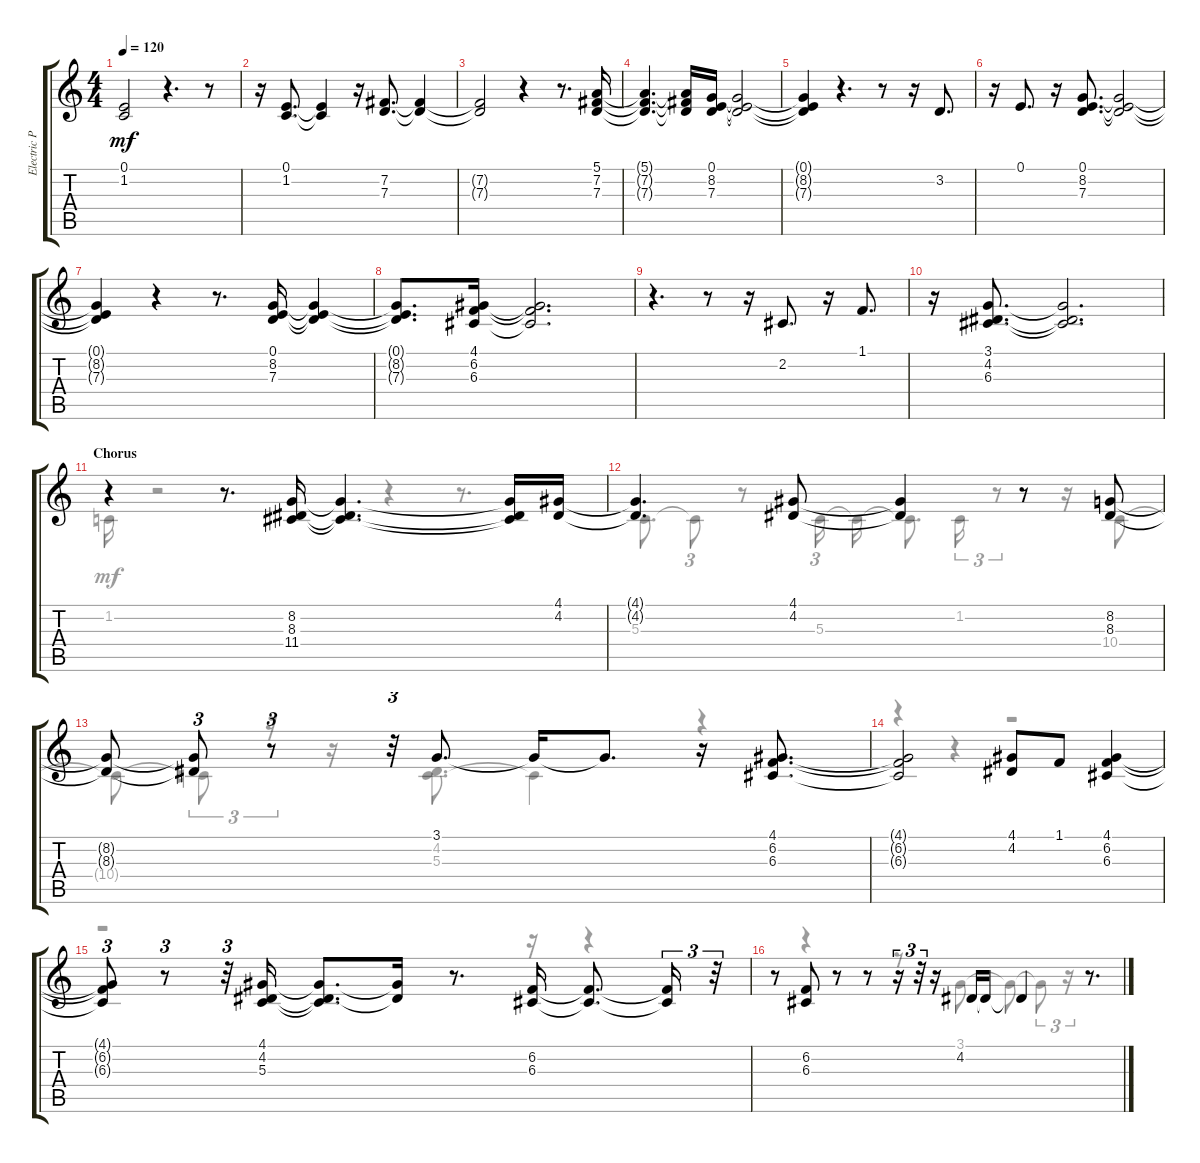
\track ("Electric Piano (Staff 1)" "Electric P") {instrument electricgrandpiano}
\staff {score tabs}
\tuning (E4 B3 G3 D3 A2 E2) {hide}
\voice
\ts (4 4)
\tempo 120
\clef g2
\ks aminor
(0.1{t} 1.2{t}).2{dy mf} r.4{d} r.8 |
r.16 (0.1 1.2).8{d} (0.1{t} 1.2{t}).4 r.16 (7.2 7.3).8{d} (7.2{t} 7.3{t}).4 |
(7.2{t} 7.3{t}).2 r.4 r.8{d} (5.1 7.2 7.3).16 |
(5.1{t} 7.2{t} 7.3{t}).4{d} (5.1{t} 7.2{t} 7.3{t}).16 (0.1 8.2 7.3).16 (0.1{t} 8.2{t} 7.3{t}).2 |
(0.1{t} 8.2{t} 7.3{t}).4 r.4{d} r.8 r.16 3.2.8{d} |
r.16 0.1.8{d} r.16 (0.1 8.2 7.3).8{d} (0.1{t} 8.2{t} 7.3{t}).2 |
(0.1{t} 8.2{t} 7.3{t}).4 r.4 r.8{d} (0.1 8.2 7.3).16 (0.1{t} 8.2{t} 7.3{t}).4 |
(0.1{t} 8.2{t} 7.3{t}).8{d} (4.1 6.2 6.3).16 (4.1{t} 6.2{t} 6.3{t}).2{d} |
r.4{d} r.8 r.16 2.2.8{d} r.16 1.1.8{d} |
r.16 (3.1 4.2 6.3).8{d} (3.1{t} 4.2{t} 6.3{t}).2{d} |
\section ("" "Chorus")
r.4 r.8{d} (8.2 8.3 11.4).16 (8.2{t} 8.3{t} 11.4{t}).4{d} (8.2{t} 8.3{t} 11.4{t}).16 (4.1 4.2).16 |
(4.1{t} 4.2{t}).4{d} (4.1 4.2).8 (4.1{t} 4.2{t}).4 r.8 (8.2 8.3).8 |
(8.2{t} 8.3{t}).8 (8.2{t} 8.3{t}).8{tu (3 2)} r.8{tu (3 2)} r.32{tu (3 2)} 3.1.8{d} 3.1{t}.16 3.1{t}.8{d} r.16 (4.1 6.2 6.3).8{d} |
(4.1{t} 6.2{t} 6.3{t}).2 (4.1 4.2).8 1.1.8 (4.1 6.2 6.3).4 |
(4.1{t} 6.2{t} 6.3{t}).8{tu (3 2)} r.8{tu (3 2)} r.32{tu (3 2)} (4.1 4.2 5.3).16 (4.1{t} 4.2{t} 5.3{t}).8{d} (4.1{t} 4.2{t}).16 r.8{d} (6.2 6.3).16 (6.2{t} 6.3{t}).8{d} (6.2{t} 6.3{t}).16{tu (3 2)} r.32{tu (3 2)} |
r.8 (6.2 6.3).8 r.8 r.8 r.16{tu (3 2)} r.32{tu (3 2)} r.16 4.2.16 4.2{t}.16 4.2{t}.4 r.8{d}
\voice
\clef g2
\ottava regular
\simile none
\ks aminor
|
|
|
|
|
|
|
|
|
|
1.2.16 r.2 r.4 r.8{d} |
5.3.8{d} 5.3{t}.8{tu (3 2)} r.8 5.3.16{tu (3 2)} 5.3{t}.16 5.3{t}.8{d} 1.2.16{tu (3 2)} r.8{tu (3 2)} r.16 10.4.8 |
10.4{t}.8 10.4{t}.8{tu (3 2)} r.16{tu (3 2)} r.16 (4.2 5.3).8{d} 5.3{t}.4 r.4 |
r.4 r.4 r.2 |
r.2 r.8{d} r.16 r.4 |
r.8 r.4 r.8 r.8 3.1.8 3.1{t}.8 3.1{t}.8{tu (3 2)} r.16{tu (3 2)}
